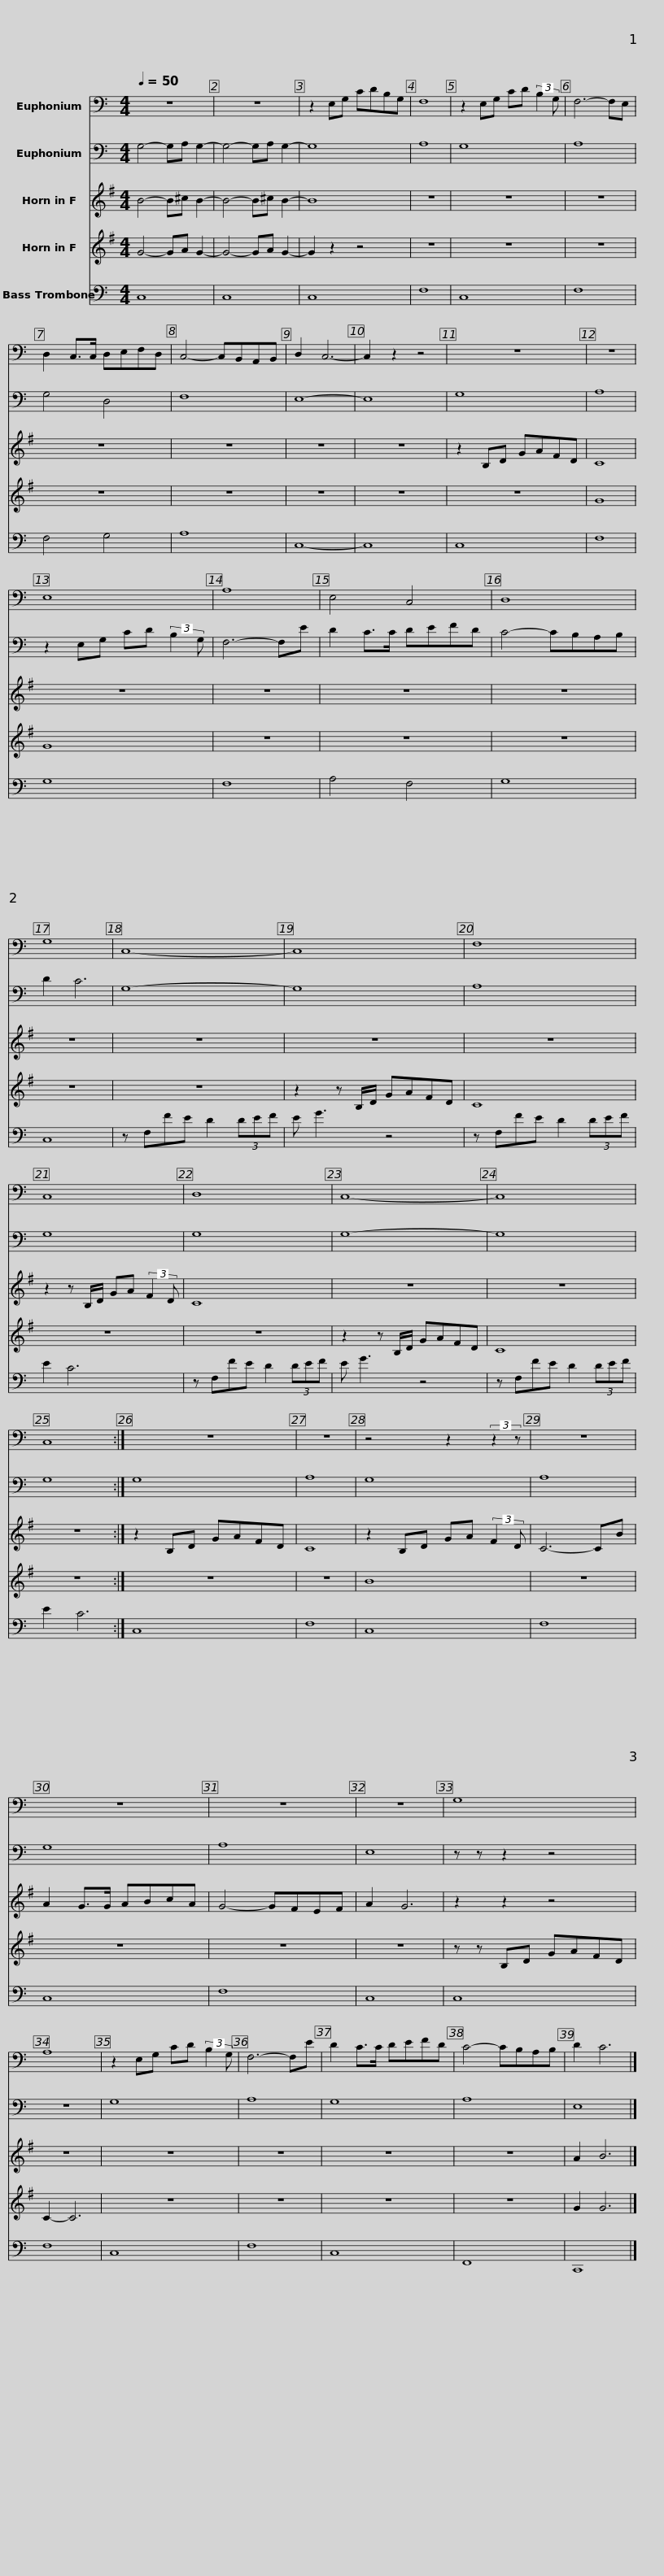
X:1
%%score 1 2 3 4 5
L:1/8
Q:1/4=50
M:4/4
I:linebreak $
K:C
V:1 bass
V:2 bass
V:3 treble transpose=-7
V:4 treble transpose=-7
V:5 bass
V:1
 z8 | z8 | z2 E,G, CDB,G, | F,8 | z2 E,G, CD (3:2:2B,2 G, | %5
 F,6- F,E, |$ D,2 C,>C, D,E,F,D, | C,4- C,B,,A,,B,, | D,2 C,6- | C,2 z2 z4 | %10
 z8 | z8 | E,8 |$ A,8 | E,4 C,4 | %15
 D,8 | G,8 | C,8- |$ C,8 | F,8 | %20
 C,8 | D,8 |$ C,8- | C,8 | C,8 :| %25
 z8 | z8 | z4 z2 (3:2:2z2 z |$ z8 | z8 | %30
 z8 | z8 | G,8 | A,8 | z2 E,G, CD (3:2:2B,2 G, |$ %35
 F,6- F,E | D2 C>C DEFD | C4- CB,A,B, | D2 C6 |] %39
V:2
 G,4- G,A, G,2- | G,4- G,A, G,2- | G,8 | A,8 | G,8 | %5
 A,8 |$ G,4 D,4 | F,8 | E,8- | E,8 | %10
 G,8 | A,8 | z2 E,G, CD (3:2:2B,2 G, |$ F,6- F,E | D2 C>C DEFD | %15
 C4- CB,A,B, | D2 C6 | G,8- |$ G,8 | A,8 | %20
 G,8 | G,8 |$ G,8- | G,8 | G,8 :| %25
 G,8 | A,8 | G,8 |$ A,8 | G,8 | %30
 A,8 | E,8 | z z z2 z4 | z8 | G,8 |$ %35
 A,8 | G,8 | A,8 | E,8 |] %39
V:3
[K:G] B4- B^c B2- | B4- B^c B2- | B8 | z8 | z8 | %5
 z8 |$ z8 | z8 | z8 | z8 | %10
 z2 B,D GAFD | C8 | z8 |$ z8 | z8 | %15
 z8 | z8 | z8 |$ z8 | z8 | %20
 z2 z B,/D/ GA (3:2:2F2 D | C8 |$ z8 | z8 | z8 :| %25
 z2 B,D GAFD | C8 | z2 B,D GA (3:2:2F2 D |$ C6- CB | A2 G>G ABcA | %30
 G4- GFEF | A2 G6 | z2 z2 z4 | z8 | z8 |$ %35
 z8 | z8 | z8 | A2 B6 |] %39
V:4
[K:G] G4- GA G2- | G4- GA G2- | G2 z2 z4 | z8 | z8 | %5
 z8 |$ z8 | z8 | z8 | z8 | %10
 z8 | G8 | G8 |$ z8 | z8 | %15
 z8 | z8 | z8 |$ z2 z B,/D/ GAFD | C8 | %20
 z8 | z8 |$ z2 z B,/D/ GAFD | C8 | z8 :| %25
 z8 | z8 | B8 |$ z8 | z8 | %30
 z8 | z8 | z z B,D GAFD | C2- C6 | z8 |$ %35
 z8 | z8 | z8 | G2 G6 |] %39
V:5
 C,8 | C,8 | C,8 | F,8 | C,8 | %5
 F,8 |$ F,4 G,4 | A,8 | C,8- | C,8 | %10
 C,8 | F,8 | G,8 |$ F,8 | A,4 F,4 | %15
 G,8 | C,8 | z F,FE D2 (3DEF |$ E G3 z4 | z F,FE D2 (3DEF | %20
 E2 C6 | z F,FE D2 (3DEF |$ E G3 z4 | z F,FE D2 (3DEF | E2 C6 :| %25
 C,8 | F,8 | C,8 |$ F,8 | C,8 | %30
 F,8 | C,8 | C,8 | F,8 | C,8 |$ %35
 F,8 | C,8 | F,,8 | C,,8 |] %39
